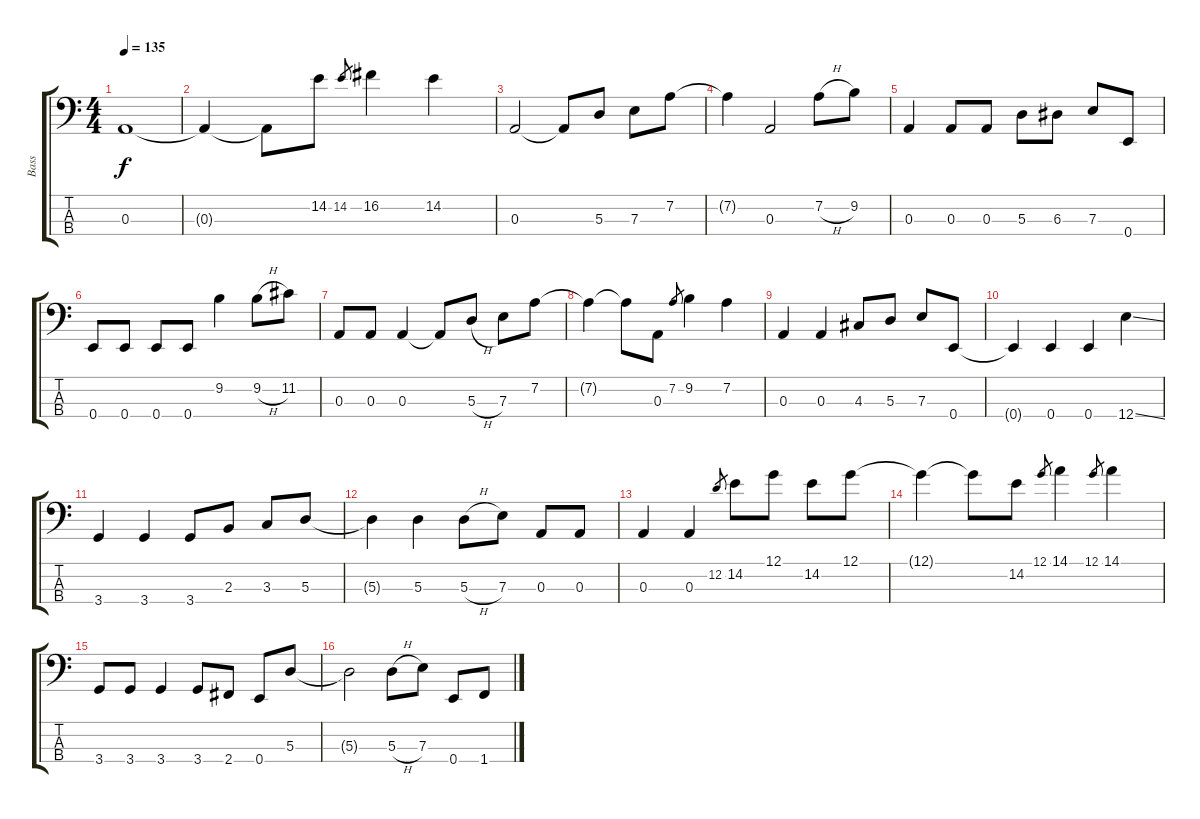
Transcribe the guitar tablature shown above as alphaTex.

\track ("Bass" "Bass") {instrument electricbasspick}
\staff {score tabs}
\tuning (G2 D2 A1 E1) {hide}
\ts (4 4)
\tempo 135
\clef f4
\ks c
0.3.1{dy f} |
0.3{t}.4 0.3{t}.8 14.2.8 14.2.8{gr} 16.2.4 14.2.4 |
0.3.2 0.3{t}.8 5.3.8 7.3.8 7.2.8 |
7.2{t}.4 0.3.2 7.2{h}.8 9.2.8 |
0.3.4 0.3.8 0.3.8 5.3.8 6.3.8 7.3.8 0.4.8 |
0.4.8 0.4.8 0.4.8 0.4.8 9.2.4 9.2{h}.8 11.2.8 |
0.3.8 0.3.8 0.3.4 0.3{t}.8 5.3{h}.8 7.3.8 7.2.8 |
7.2{t}.4 7.2{t}.8 0.3.8 7.2.8{gr} 9.2.4 7.2.4 |
0.3.4 0.3.4 4.3.8 5.3.8 7.3.8 0.4.8 |
0.4{t}.4 0.4.4 0.4.4 12.4{ss}.4 |
3.4.4 3.4.4 3.4.8 2.3.8 3.3.8 5.3.8 |
5.3{t}.4 5.3.4 5.3{h}.8 7.3.8 0.3.8 0.3.8 |
0.3.4 0.3.4 12.2.8{gr} 14.2.8 12.1.8 14.2.8 12.1.8 |
12.1{t}.4 12.1{t}.8 14.2.8 12.1.8{gr} 14.1.4 12.1.8{gr} 14.1.4 |
3.4.8 3.4.8 3.4.4 3.4.8 2.4.8 0.4.8 5.3.8 |
5.3{t}.2 5.3{h}.8 7.3.8 0.4.8 1.4.8
